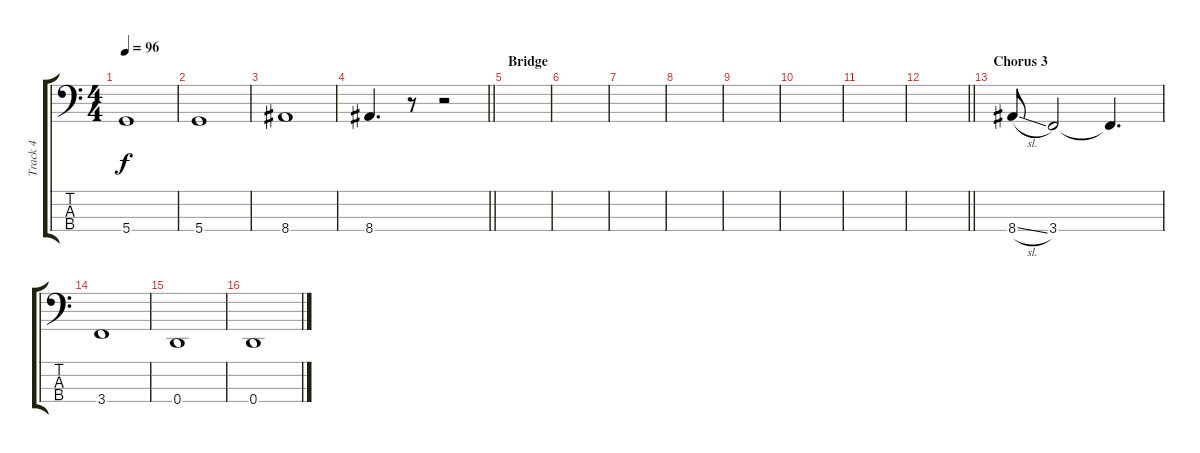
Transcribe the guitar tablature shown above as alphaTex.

\track ("Track 4" "Track 4") {instrument synthbass2}
\staff {score tabs}
\tuning (G2 D2 A1 D1) {hide}
\ts (4 4)
\tempo 96
\clef f4
\ks c
5.4.1{dy f} |
5.4.1 |
8.4.1 |
\barLineRight lightlight
8.4.4{d} r.8 r.2 |
\section ("" "Bridge")
|
|
|
|
|
|
|
\barLineRight lightlight
|
\section ("" "Chorus 3")
8.4{sl}.8 3.4.2 3.4{t}.4{d} |
3.4.1 |
0.4.1 |
0.4.1
